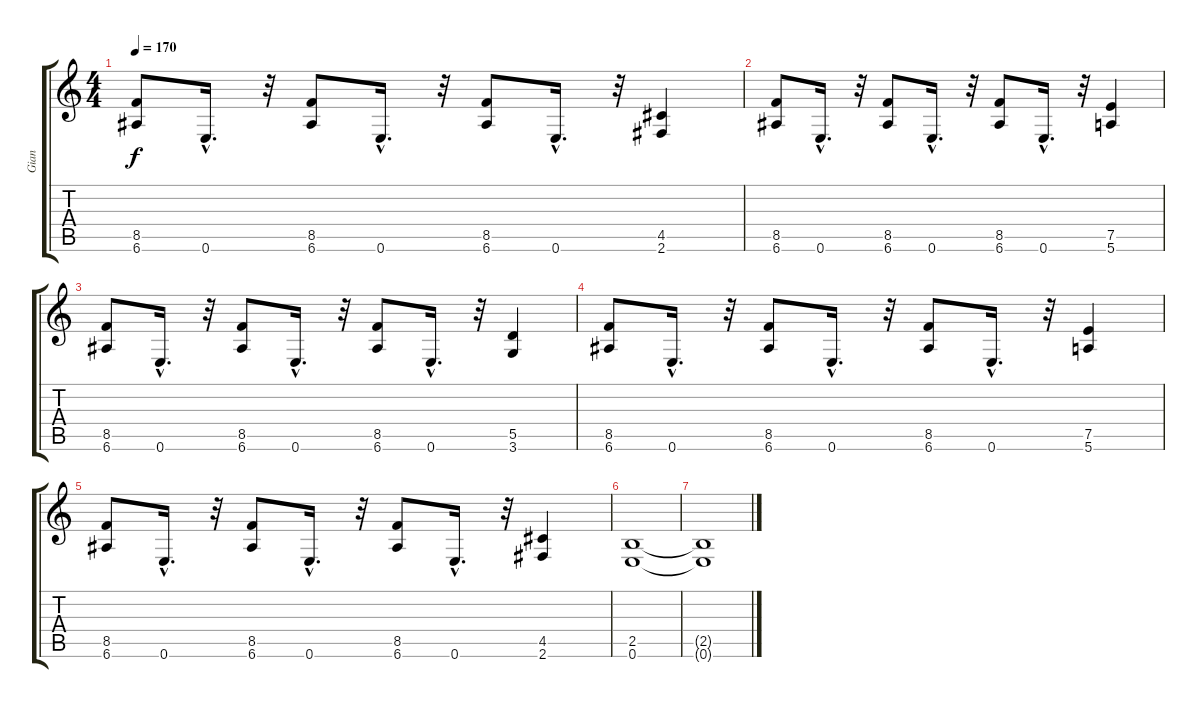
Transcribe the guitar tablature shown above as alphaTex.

\track ("Gian" "Gian") {instrument distortionguitar}
\staff {score tabs}
\tuning (E4 B3 G3 D3 A2 E2) {hide}
\ts (4 4)
\tempo 170
\clef g2
\ks c
(8.5 6.6).8{dy f} 0.6{hac}.16{d} r.32 (8.5 6.6).8 0.6{hac}.16{d} r.32 (8.5 6.6).8 0.6{hac}.16{d} r.32 (4.5 2.6).4 |
(8.5 6.6).8 0.6{hac}.16{d} r.32 (8.5 6.6).8 0.6{hac}.16{d} r.32 (8.5 6.6).8 0.6{hac}.16{d} r.32 (7.5 5.6).4 |
(8.5 6.6).8 0.6{hac}.16{d} r.32 (8.5 6.6).8 0.6{hac}.16{d} r.32 (8.5 6.6).8 0.6{hac}.16{d} r.32 (5.5 3.6).4 |
(8.5 6.6).8 0.6{hac}.16{d} r.32 (8.5 6.6).8 0.6{hac}.16{d} r.32 (8.5 6.6).8 0.6{hac}.16{d} r.32 (7.5 5.6).4 |
(8.5 6.6).8 0.6{hac}.16{d} r.32 (8.5 6.6).8 0.6{hac}.16{d} r.32 (8.5 6.6).8 0.6{hac}.16{d} r.32 (4.5 2.6).4 |
(2.5 0.6).1 |
(2.5{t} 0.6{t}).1
